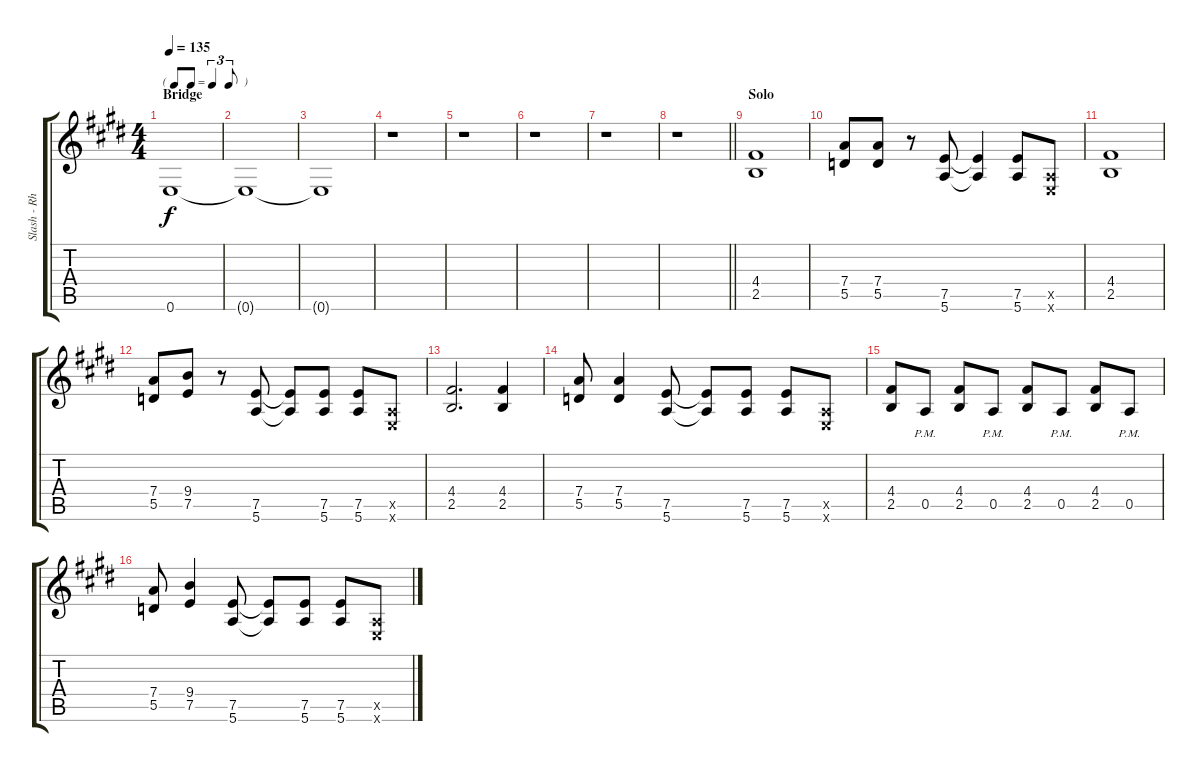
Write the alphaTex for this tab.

\track ("Slash - Rhytm Guitar" "Slash - Rh") {instrument distortionguitar}
\staff {score tabs}
\tuning (E4 B3 G3 D3 A2 E2) {hide}
\ts (4 4)
\tf triplet8th
\section ("" "Bridge")
\tempo 135
\clef g2
\ks e
0.6.1{dy f} |
0.6{t}.1 |
0.6{t}.1 |
r.1 |
r.1 |
r.1 |
r.1 |
\barLineRight lightlight
r.1 |
\section ("" "Solo")
(4.4 2.5).1 |
(7.4 5.5).8 (7.4 5.5).8 r.8 (7.5 5.6).8 (7.5{t} 5.6{t}).4 (7.5 5.6).8 (0.5{x} 0.6{x}).8 |
(4.4 2.5).1 |
(7.4 5.5).8 (9.4 7.5).8 r.8 (7.5 5.6).8 (7.5{t} 5.6{t}).8 (7.5 5.6).8 (7.5 5.6).8 (0.5{x} 0.6{x}).8 |
(4.4 2.5).2{d} (4.4 2.5).4 |
(7.4 5.5).8 (7.4 5.5).4 (7.5 5.6).8 (7.5{t} 5.6{t}).8 (7.5 5.6).8 (7.5 5.6).8 (0.5{x} 0.6{x}).8 |
(4.4 2.5).8 0.5{pm}.8 (4.4 2.5).8 0.5{pm}.8 (4.4 2.5).8 0.5{pm}.8 (4.4 2.5).8 0.5{pm}.8 |
(7.4 5.5).8 (9.4 7.5).4 (7.5 5.6).8 (7.5{t} 5.6{t}).8 (7.5 5.6).8 (7.5 5.6).8 (0.5{x} 0.6{x}).8
